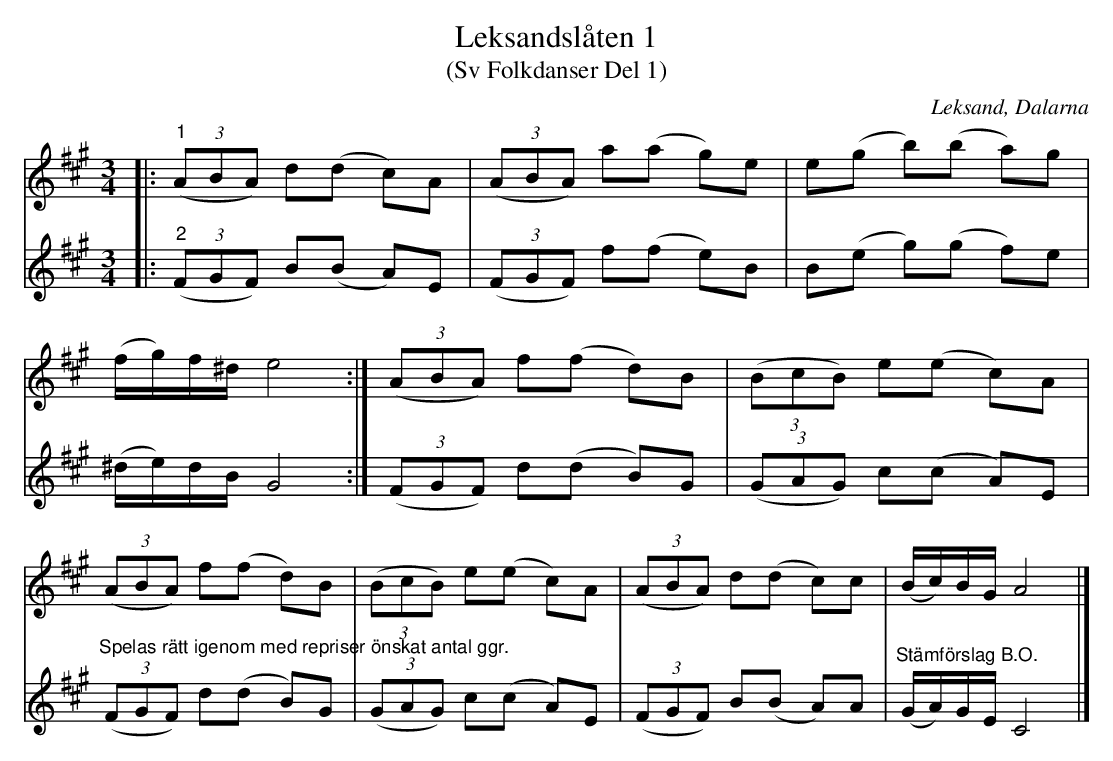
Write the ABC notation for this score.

X:1
T:Leksandslåten 1
T:(Sv Folkdanser Del 1)
O:Leksand, Dalarna
L:1/8
M:3/4
K:A
V:1
|:"^1" (3(ABA) d(d c)A | (3(ABA) a(a g)e | e(g b)(b a)g |
(f/g/)f/^d/ e4 :| (3(ABA) f(f d)B | (3(BcB) e(e c)A |
(3(ABA) f(f d)B | (3(BcB) e(e c)A | (3(ABA) d(d c)c | (B/c/)B/G/ A4 |]
V:2
|:"^2" (3(FGF) B(B A)E | (3(FGF) f(f e)B | B(e g)(g f)e |
(^d/e/)d/B/ G4 :| (3(FGF) d(d B)G | (3(GAG) c(c A)E |
"^Spelas rätt igenom med repriser önskat antal ggr." (3(FGF) d(d B)G | (3(GAG) c(c A)E | (3(FGF) B(B A)A | "^Stämförslag B.O."  (G/A/)G/E/ C4 |]
